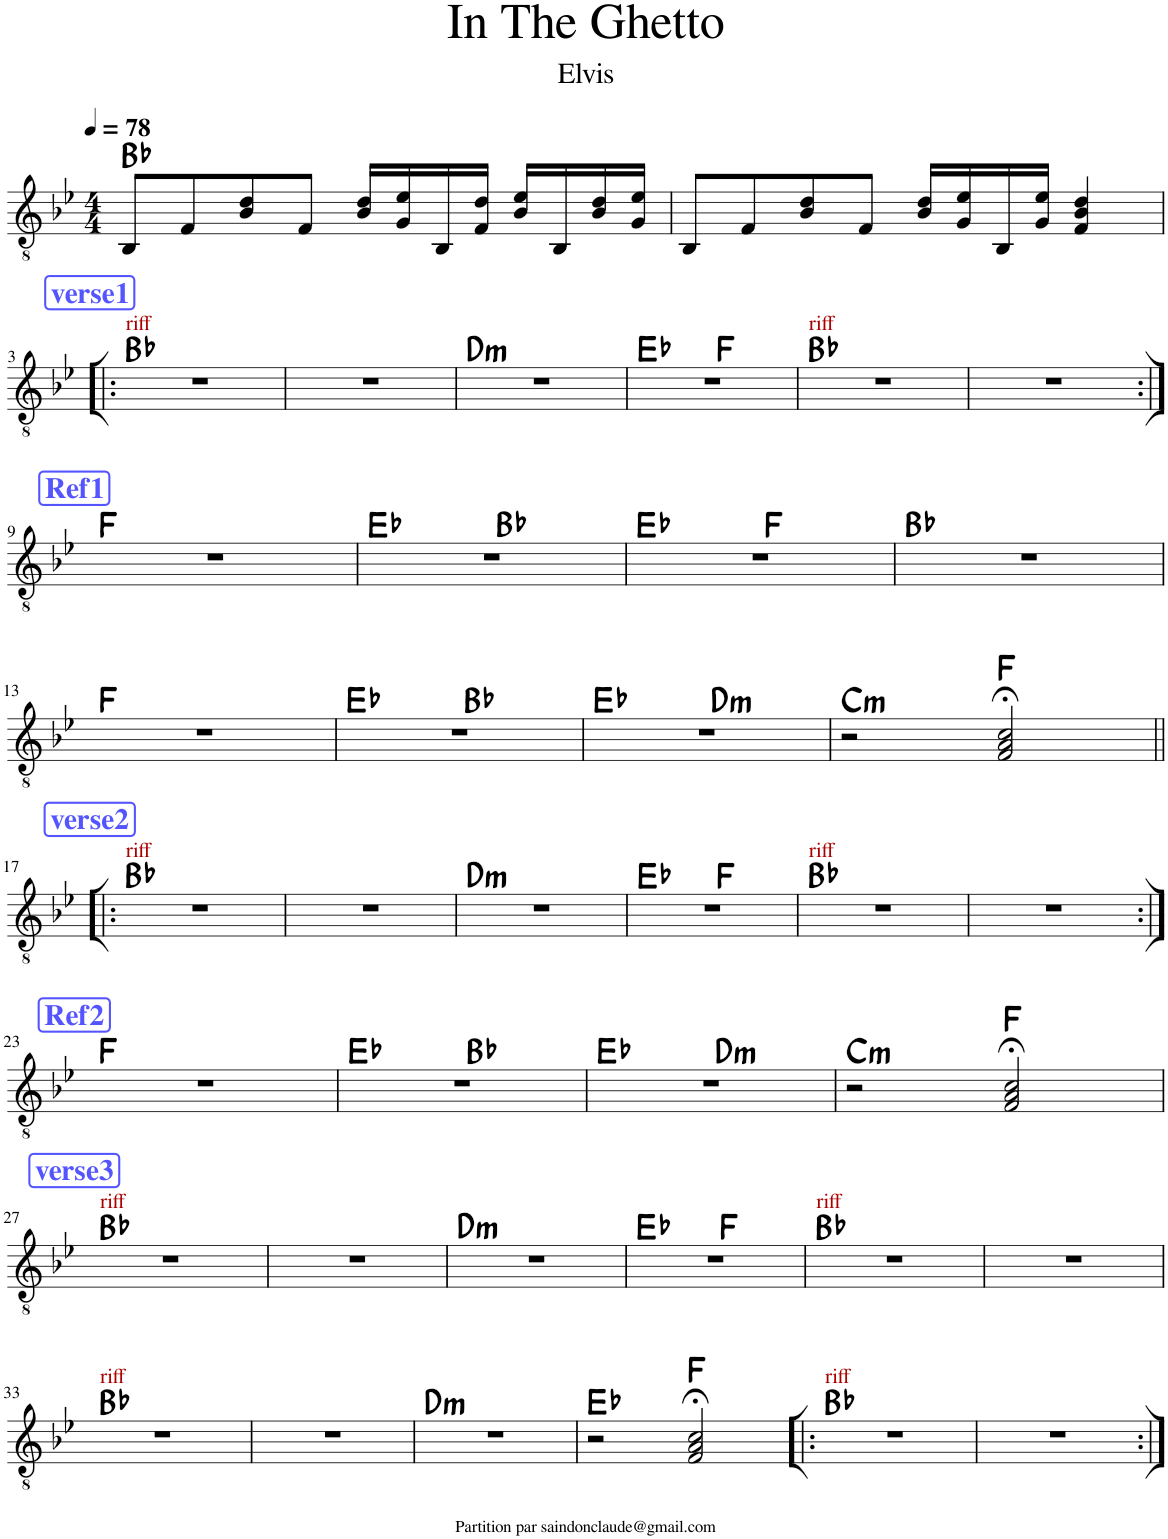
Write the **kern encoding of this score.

**kern	**harte
*part1	*part1
*staff1	*
*I"Classical Guitar	*
*I'Guit.	*
*clefGv2	*
*k[b-e-]	*
*M4/4	*
*MM78	*
=1	=1
8BB-/L	Bb:maj
8F/	.
8B-/ 8d/	.
8F/J	.
16B-/ 16d/LL	.
16G/ 16e-/	.
16BB-/	.
16F/ 16d/JJ	.
16B-/ 16e-/LL	.
16BB-/	.
16B-/ 16d/	.
16G/ 16e-/JJ	.
=2	=2
8BB-/L	.
8F/	.
8B-/ 8d/	.
8F/J	.
16B-/ 16d/LL	.
16G/ 16e-/	.
16BB-/	.
16G/ 16e-/JJ	.
4F/ 4B-/ 4d/	.
!!LO:LB:g=z
!!LO:REH:place=s1:a:B:cj:color=#5555FF:fs=14:t=verse1
=3!|:	=3!|:
!LO:TX:a:color=#AA0000:t=riff	!
1r	Bb:maj
=4	=4
1r	.
=5	=5
!	!LO:H:kt=m
1r	D:min
=6	=6
*^	*
1r	2ryy	Eb:maj
.	2ryy	F:maj
=7	=7	=7
!LO:TX:a:color=#AA0000:t=riff	!	!
*v	*v	*
1r	Bb:maj
=8	=8
1r	.
!!LO:LB:g=z
!!LO:REH:place=s1:a:B:cj:color=#5555FF:fs=14:t=Ref1
=9:|!	=9:|!
1r	F:maj
=10	=10
*^	*
1r	2ryy	Eb:maj
.	2ryy	Bb:maj
=11	=11	=11
1r	2ryy	Eb:maj
.	2ryy	F:maj
*v	*v	*
=12	=12
1r	Bb:maj
!!LO:LB:g=z
=13	=13
1r	F:maj
=14	=14
*^	*
1r	2ryy	Eb:maj
.	2ryy	Bb:maj
=15	=15	=15
1r	2ryy	Eb:maj
!	!	!LO:H:kt=m
.	2ryy	D:min
=16	=16	=16
!	!	!LO:H:kt=m
*v	*v	*
2r	C:min
2F/;< 2A/;< 2c/;<	F:maj
!!LO:LB:g=z
!!LO:REH:place=s1:a:B:cj:color=#5555FF:fs=14:t=verse2
=17!|:	=17!|:
!LO:TX:a:color=#AA0000:t=riff	!
1r	Bb:maj
=18	=18
1r	.
=19	=19
!	!LO:H:kt=m
1r	D:min
=20	=20
*^	*
1r	2ryy	Eb:maj
.	2ryy	F:maj
=21	=21	=21
!LO:TX:a:color=#AA0000:t=riff	!	!
*v	*v	*
1r	Bb:maj
=22	=22
1r	.
!!LO:LB:g=z
!!LO:REH:place=s1:a:B:cj:color=#5555FF:fs=14:t=Ref2
=23:|!	=23:|!
1r	F:maj
=24	=24
*^	*
1r	2ryy	Eb:maj
.	2ryy	Bb:maj
=25	=25	=25
1r	2ryy	Eb:maj
!	!	!LO:H:kt=m
.	2ryy	D:min
=26	=26	=26
!	!	!LO:H:kt=m
*v	*v	*
2r	C:min
2F/;< 2A/;< 2c/;<	F:maj
!!LO:LB:g=z
!!LO:REH:place=s1:a:B:cj:color=#5555FF:fs=14:t=verse3
=27	=27
!LO:TX:a:color=#AA0000:t=riff	!
1r	Bb:maj
=28	=28
1r	.
=29	=29
!	!LO:H:kt=m
1r	D:min
=30	=30
*^	*
1r	2ryy	Eb:maj
.	2ryy	F:maj
=31	=31	=31
!LO:TX:a:color=#AA0000:t=riff	!	!
*v	*v	*
1r	Bb:maj
=32	=32
1r	.
!!LO:LB:g=z
=33	=33
!LO:TX:a:color=#AA0000:t=riff	!
1r	Bb:maj
=34	=34
1r	.
=35	=35
!	!LO:H:kt=m
1r	D:min
=36	=36
2r	Eb:maj
2F/;< 2A/;< 2c/;<	F:maj
=37!|:	=37!|:
!LO:TX:a:color=#AA0000:t=riff	!
1r	Bb:maj
=38	=38
1r	.
=:|!	=:|!
*-	*-
